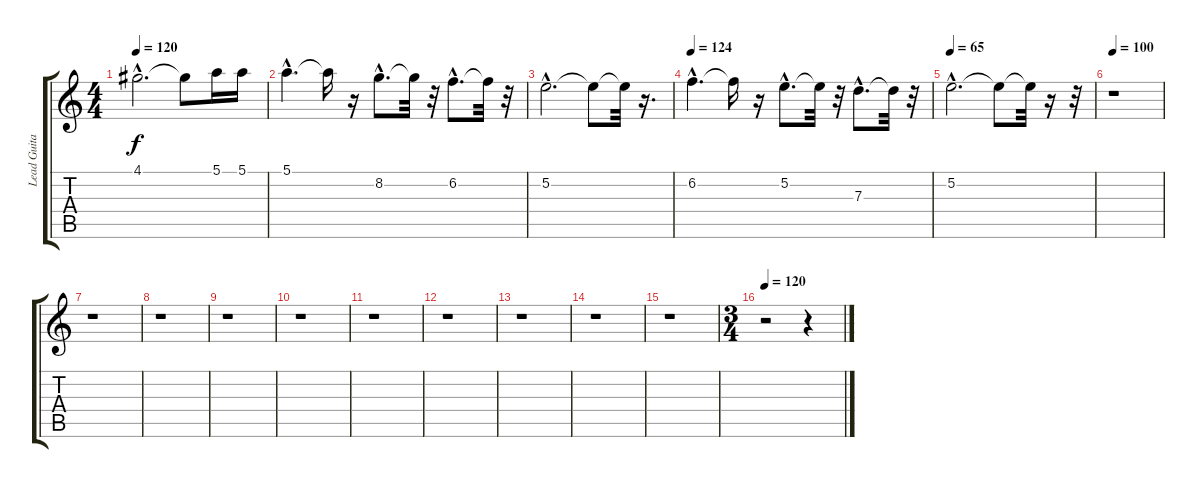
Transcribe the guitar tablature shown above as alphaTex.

\track ("Lead Guitar 2 " "Lead Guita") {instrument distortionguitar}
\staff {score tabs}
\tuning (E4 B3 G3 D3 A2 E2) {hide}
\ts (4 4)
\tempo 120
\clef g2
\ks c
4.1{hac}.2{d dy f} 4.1{t}.8 5.1.16 5.1.16 |
5.1{hac}.4{d} 5.1{t}.16 r.16 8.2{hac}.8{d} 8.2{t}.32 r.32 6.2{hac}.8{d} 6.2{t}.32 r.32 |
5.2{hac}.2{d} 5.2{t}.8 5.2{t}.32 r.16{d} |
\tempo 124
6.2{hac}.4{d} 6.2{t}.16 r.16 5.2{hac}.8{d} 5.2{t}.32 r.32 7.3{hac}.8{d} 7.3{t}.32 r.32 |
\tempo 65
5.2{hac}.2{d} 5.2{t}.8 5.2{t}.32 r.16 r.32 |
\tempo 100
r.1 |
r.1 |
r.1 |
r.1 |
r.1 |
r.1 |
r.1 |
r.1 |
r.1 |
r.1 |
\ts (3 4)
\tempo 120
r.2 r.4
